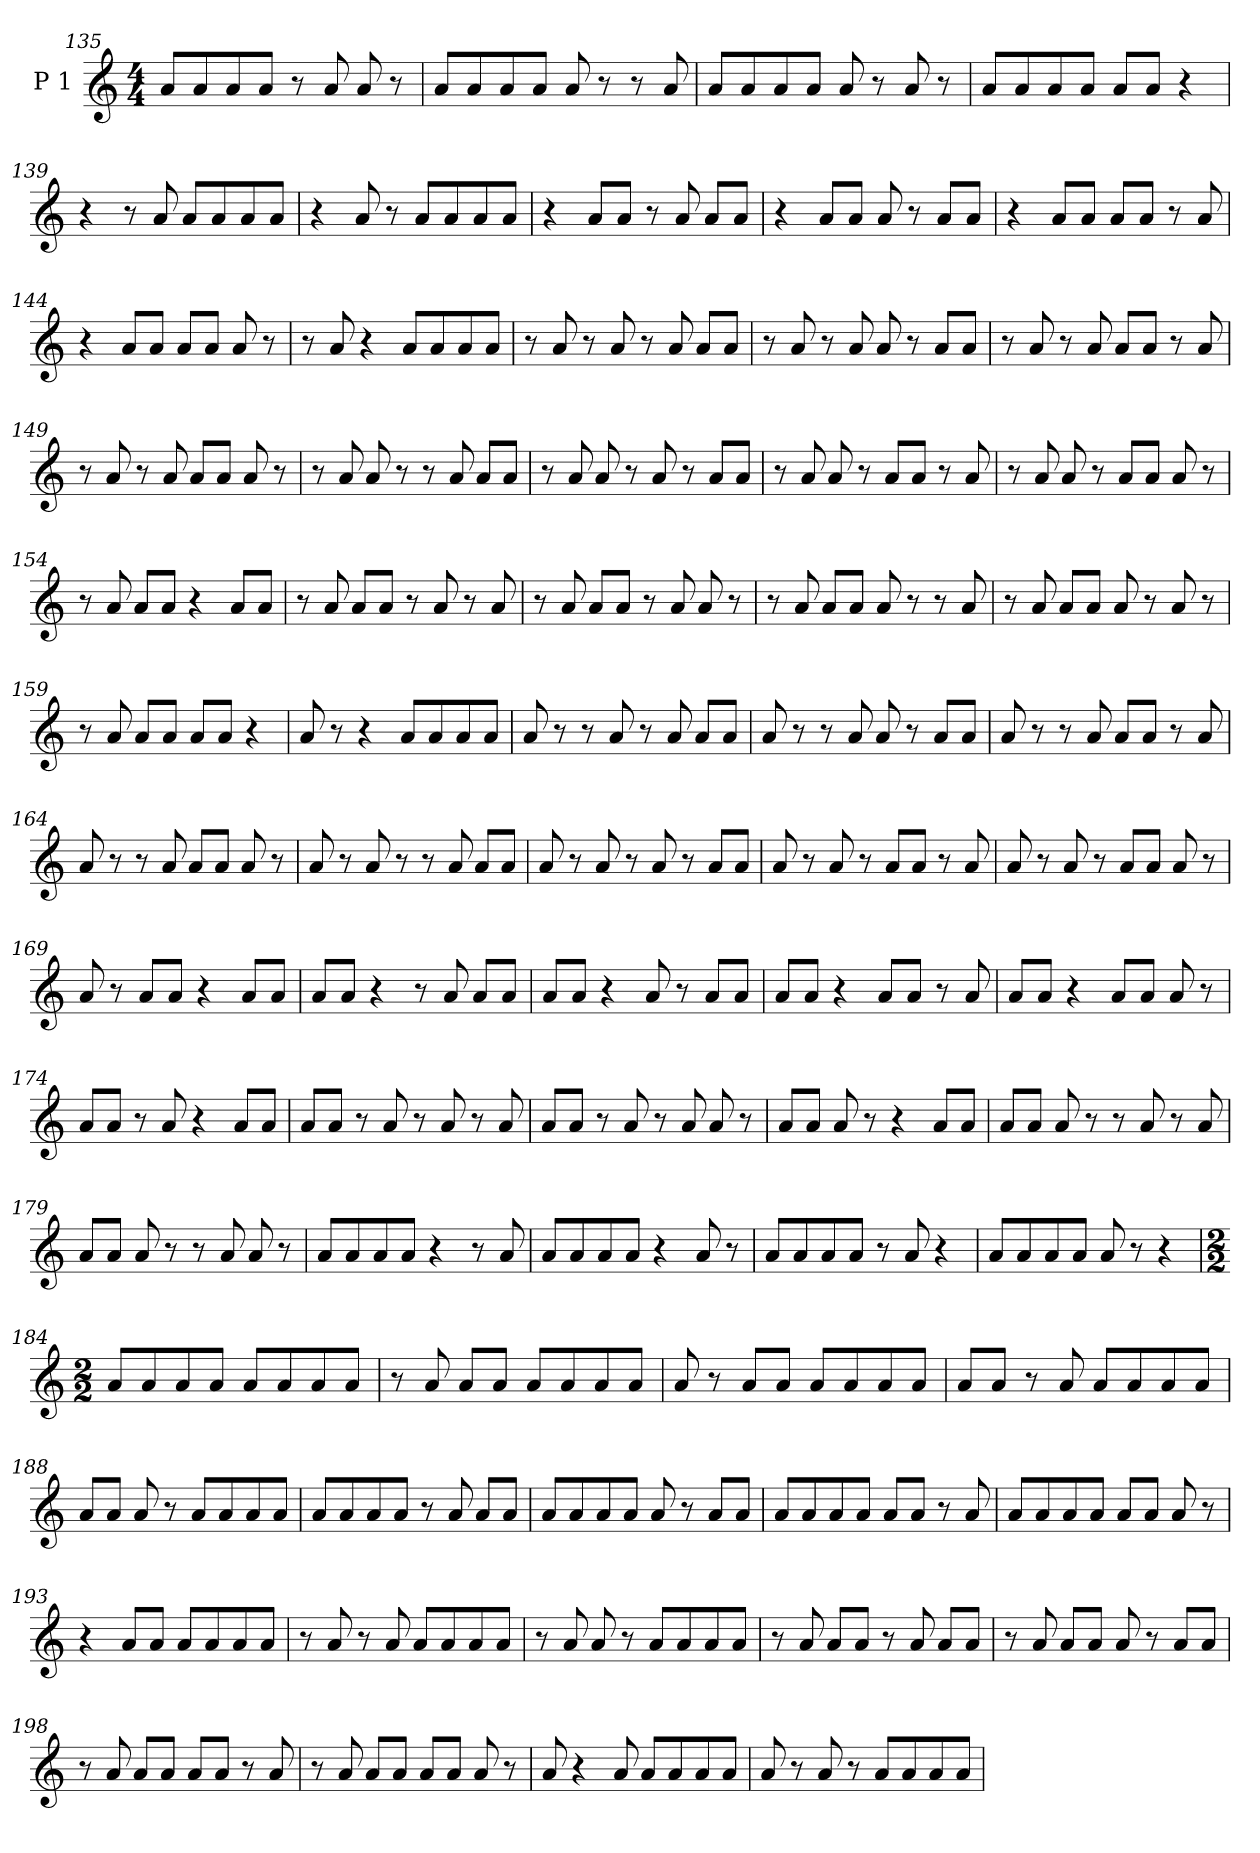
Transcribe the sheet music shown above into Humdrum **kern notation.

**kern
*part1
*staff1
*I"P 1
*clefG2
*k[]
*M4/4
=135
8a/L
8a/
8a/
8a/J
8r
8a/
8a/
8r
=136
8a/L
8a/
8a/
8a/J
8a/
8r
8r
8a/
!!LO:LB:g=z
=137
8a/L
8a/
8a/
8a/J
8a/
8r
8a/
8r
=138
8a/L
8a/
8a/
8a/J
8a/L
8a/J
4r
=139
4r
8r
8a/
8a/L
8a/
8a/
8a/J
=140
4r
8a/
8r
8a/L
8a/
8a/
8a/J
=141
4r
8a/L
8a/J
8r
8a/
8a/L
8a/J
!!LO:LB:g=z
=142
4r
8a/L
8a/J
8a/
8r
8a/L
8a/J
=143
4r
8a/L
8a/J
8a/L
8a/J
8r
8a/
=144
4r
8a/L
8a/J
8a/L
8a/J
8a/
8r
=145
8r
8a/
4r
8a/L
8a/
8a/
8a/J
=146
8r
8a/
8r
8a/
8r
8a/
8a/L
8a/J
!!LO:LB:g=z
=147
8r
8a/
8r
8a/
8a/
8r
8a/L
8a/J
=148
8r
8a/
8r
8a/
8a/L
8a/J
8r
8a/
=149
8r
8a/
8r
8a/
8a/L
8a/J
8a/
8r
=150
8r
8a/
8a/
8r
8r
8a/
8a/L
8a/J
!!LO:LB:g=z
=151
8r
8a/
8a/
8r
8a/
8r
8a/L
8a/J
=152
8r
8a/
8a/
8r
8a/L
8a/J
8r
8a/
=153
8r
8a/
8a/
8r
8a/L
8a/J
8a/
8r
=154
8r
8a/
8a/L
8a/J
4r
8a/L
8a/J
!!LO:LB:g=z
=155
8r
8a/
8a/L
8a/J
8r
8a/
8r
8a/
=156
8r
8a/
8a/L
8a/J
8r
8a/
8a/
8r
=157
8r
8a/
8a/L
8a/J
8a/
8r
8r
8a/
=158
8r
8a/
8a/L
8a/J
8a/
8r
8a/
8r
!!LO:LB:g=z
=159
8r
8a/
8a/L
8a/J
8a/L
8a/J
4r
=160
8a/
8r
4r
8a/L
8a/
8a/
8a/J
=161
8a/
8r
8r
8a/
8r
8a/
8a/L
8a/J
=162
8a/
8r
8r
8a/
8a/
8r
8a/L
8a/J
=163
8a/
8r
8r
8a/
8a/L
8a/J
8r
8a/
!!LO:LB:g=z
=164
8a/
8r
8r
8a/
8a/L
8a/J
8a/
8r
=165
8a/
8r
8a/
8r
8r
8a/
8a/L
8a/J
=166
8a/
8r
8a/
8r
8a/
8r
8a/L
8a/J
=167
8a/
8r
8a/
8r
8a/L
8a/J
8r
8a/
!!LO:LB:g=z
=168
8a/
8r
8a/
8r
8a/L
8a/J
8a/
8r
=169
8a/
8r
8a/L
8a/J
4r
8a/L
8a/J
=170
8a/L
8a/J
4r
8r
8a/
8a/L
8a/J
=171
8a/L
8a/J
4r
8a/
8r
8a/L
8a/J
=172
8a/L
8a/J
4r
8a/L
8a/J
8r
8a/
!!LO:LB:g=z
=173
8a/L
8a/J
4r
8a/L
8a/J
8a/
8r
=174
8a/L
8a/J
8r
8a/
4r
8a/L
8a/J
=175
8a/L
8a/J
8r
8a/
8r
8a/
8r
8a/
=176
8a/L
8a/J
8r
8a/
8r
8a/
8a/
8r
=177
8a/L
8a/J
8a/
8r
4r
8a/L
8a/J
!!LO:PB:g=z
=178
8a/L
8a/J
8a/
8r
8r
8a/
8r
8a/
=179
8a/L
8a/J
8a/
8r
8r
8a/
8a/
8r
=180
8a/L
8a/
8a/
8a/J
4r
8r
8a/
=181
8a/L
8a/
8a/
8a/J
4r
8a/
8r
=182
8a/L
8a/
8a/
8a/J
8r
8a/
4r
!!LO:LB:g=z
=183
8a/L
8a/
8a/
8a/J
8a/
8r
4r
=184
*M2/2
8a/L
8a/
8a/
8a/J
8a/L
8a/
8a/
8a/J
=185
8r
8a/
8a/L
8a/J
8a/L
8a/
8a/
8a/J
=186
8a/
8r
8a/L
8a/J
8a/L
8a/
8a/
8a/J
=187
8a/L
8a/J
8r
8a/
8a/L
8a/
8a/
8a/J
!!LO:LB:g=z
=188
8a/L
8a/J
8a/
8r
8a/L
8a/
8a/
8a/J
=189
8a/L
8a/
8a/
8a/J
8r
8a/
8a/L
8a/J
=190
8a/L
8a/
8a/
8a/J
8a/
8r
8a/L
8a/J
=191
8a/L
8a/
8a/
8a/J
8a/L
8a/J
8r
8a/
=192
8a/L
8a/
8a/
8a/J
8a/L
8a/J
8a/
8r
!!LO:LB:g=z
=193
4r
8a/L
8a/J
8a/L
8a/
8a/
8a/J
=194
8r
8a/
8r
8a/
8a/L
8a/
8a/
8a/J
=195
8r
8a/
8a/
8r
8a/L
8a/
8a/
8a/J
=196
8r
8a/
8a/L
8a/J
8r
8a/
8a/L
8a/J
=197
8r
8a/
8a/L
8a/J
8a/
8r
8a/L
8a/J
!!LO:LB:g=z
=198
8r
8a/
8a/L
8a/J
8a/L
8a/J
8r
8a/
=199
8r
8a/
8a/L
8a/J
8a/L
8a/J
8a/
8r
=200
8a/
4r
8a/
8a/L
8a/
8a/
8a/J
=201
8a/
8r
8a/
8r
8a/L
8a/
8a/
8a/J
=
*-
